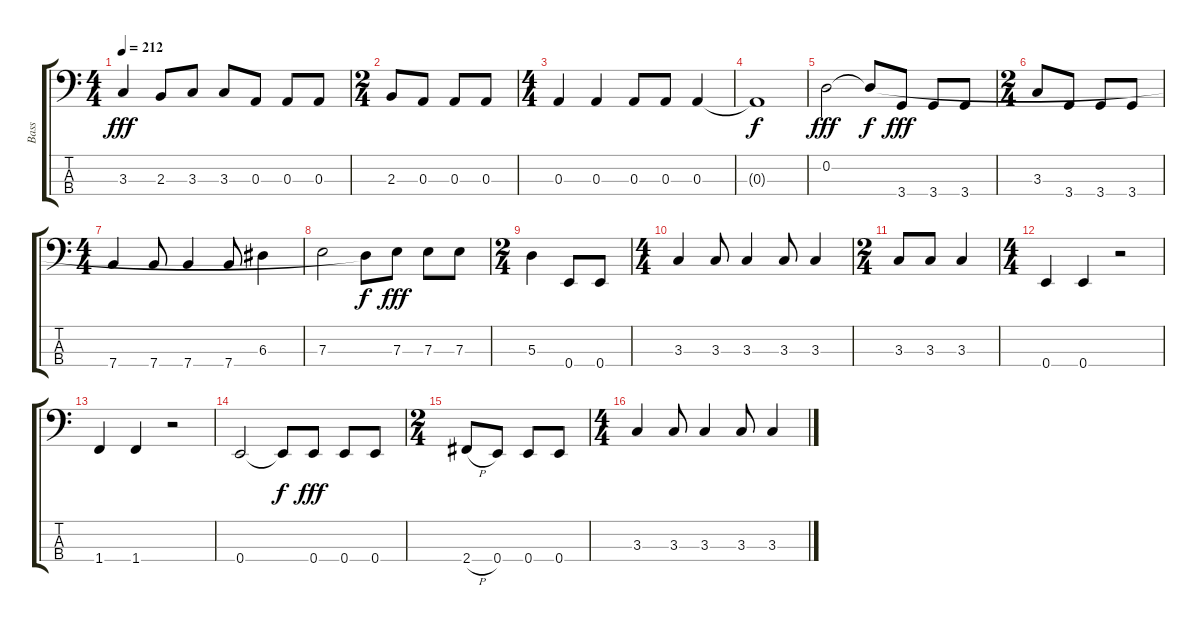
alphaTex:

\track ("Bass" "Bass") {instrument electricbassfinger}
\staff {score tabs}
\tuning (G2 D2 A1 E1) {hide}
\ts (4 4)
\tempo 212
\clef f4
\ks c
3.3.4{dy fff} 2.3.8 3.3.8 3.3.8 0.3.8 0.3.8 0.3.8 |
\ts (2 4)
2.3.8 0.3.8 0.3.8 0.3.8 |
\ts (4 4)
0.3.4 0.3.4 0.3.8 0.3.8 0.3.4 |
0.3{t}.1{dy f} |
0.2.2{dy fff} 0.2{t}.8{dy f} 3.4.8{dy fff} 3.4.8 3.4.8 |
\ts (2 4)
3.3.8 3.4.8 3.4.8 3.4.8 |
\ts (4 4)
7.4.4 7.4.8 7.4.4 7.4.8 6.3.4 |
7.3.2 0.2{t}.8{dy f} 7.3.8{dy fff} 7.3.8 7.3.8 |
\ts (2 4)
5.3.4 0.4.8 0.4.8 |
\ts (4 4)
3.3.4 3.3.8 3.3.4 3.3.8 3.3.4 |
\ts (2 4)
3.3.8 3.3.8 3.3.4 |
\ts (4 4)
0.4.4 0.4.4 r.2 |
1.4.4 1.4.4 r.2 |
0.4.2 0.4{t}.8{dy f} 0.4.8{dy fff} 0.4.8 0.4.8 |
\ts (2 4)
2.4{h}.8 0.4.8 0.4.8 0.4.8 |
\ts (4 4)
3.3.4 3.3.8 3.3.4 3.3.8 3.3.4
